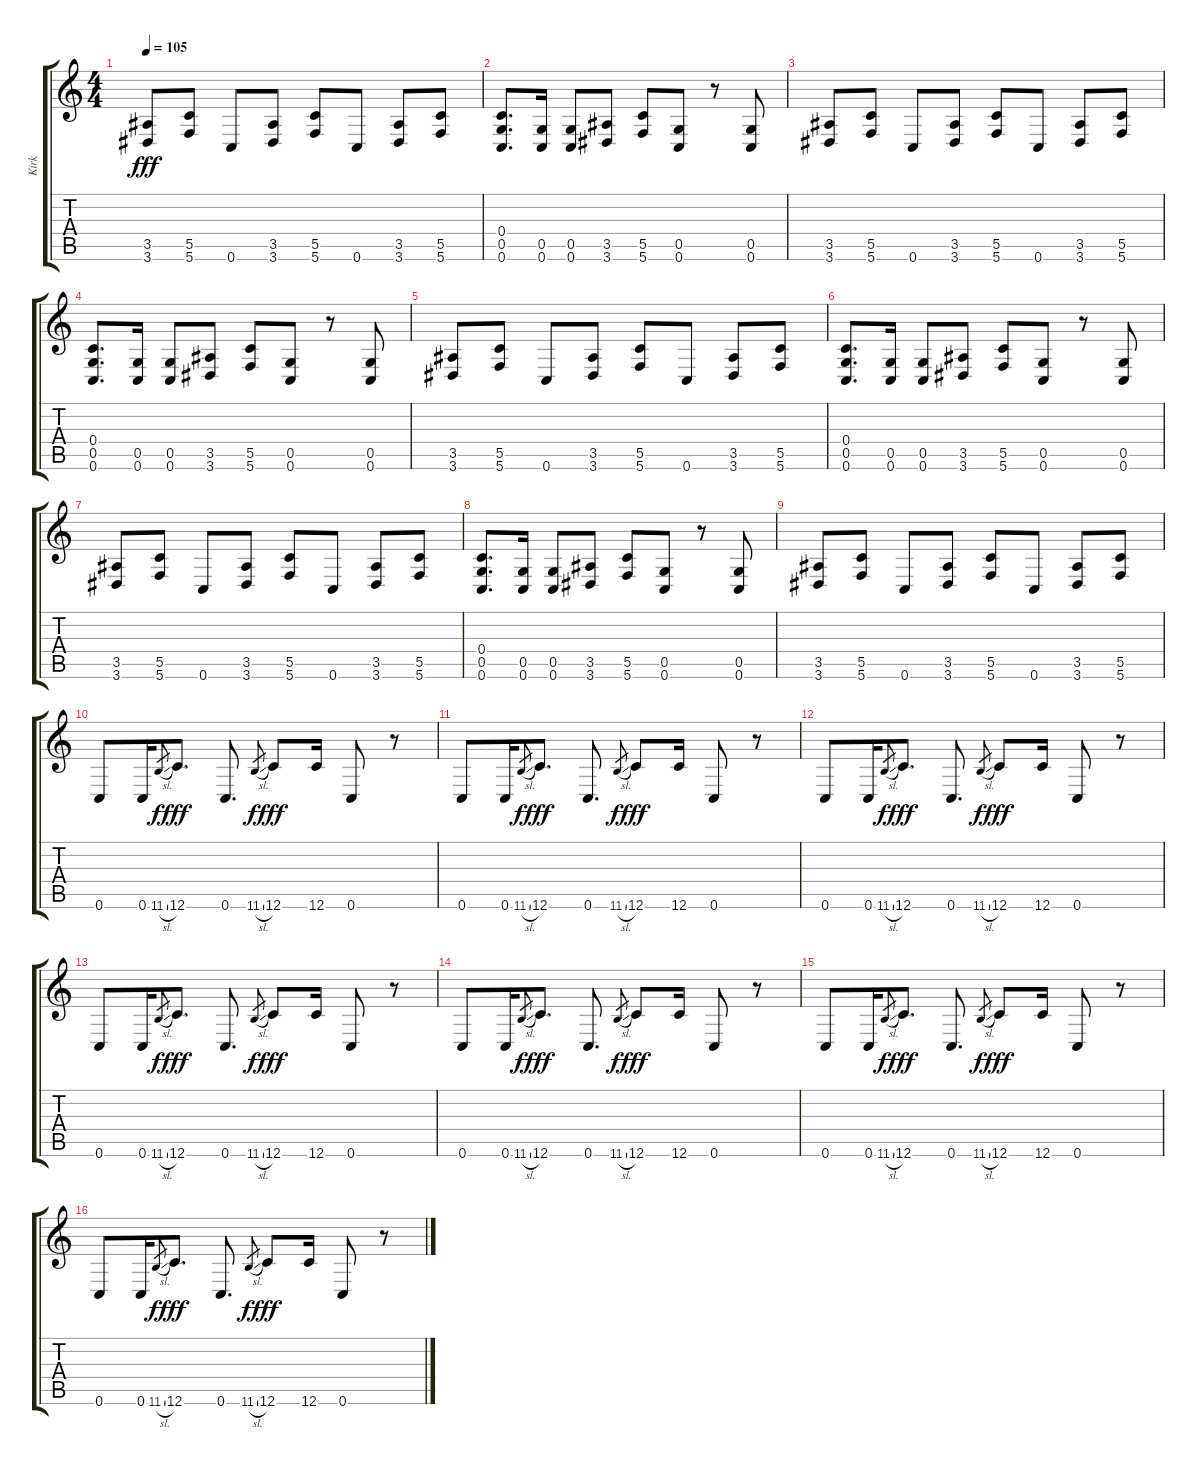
\track ("Kirk" "Kirk") {instrument overdrivenguitar}
\staff {score tabs}
\tuning (D4 A3 F3 C3 G2 C2) {hide}
\ts (4 4)
\tempo 105
\clef g2
\ks c
(3.5 3.6).8{dy fff} (5.5 5.6).8 0.6.8 (3.5 3.6).8 (5.5 5.6).8 0.6.8 (3.5 3.6).8 (5.5 5.6).8 |
(0.4 0.5 0.6).8{d} (0.5 0.6).16 (0.5 0.6).8 (3.5 3.6).8 (5.5 5.6).8 (0.5 0.6).8 r.8 (0.5 0.6).8 |
(3.5 3.6).8 (5.5 5.6).8 0.6.8 (3.5 3.6).8 (5.5 5.6).8 0.6.8 (3.5 3.6).8 (5.5 5.6).8 |
(0.4 0.5 0.6).8{d} (0.5 0.6).16 (0.5 0.6).8 (3.5 3.6).8 (5.5 5.6).8 (0.5 0.6).8 r.8 (0.5 0.6).8 |
(3.5 3.6).8 (5.5 5.6).8 0.6.8 (3.5 3.6).8 (5.5 5.6).8 0.6.8 (3.5 3.6).8 (5.5 5.6).8 |
(0.4 0.5 0.6).8{d} (0.5 0.6).16 (0.5 0.6).8 (3.5 3.6).8 (5.5 5.6).8 (0.5 0.6).8 r.8 (0.5 0.6).8 |
(3.5 3.6).8 (5.5 5.6).8 0.6.8 (3.5 3.6).8 (5.5 5.6).8 0.6.8 (3.5 3.6).8 (5.5 5.6).8 |
(0.4 0.5 0.6).8{d} (0.5 0.6).16 (0.5 0.6).8 (3.5 3.6).8 (5.5 5.6).8 (0.5 0.6).8 r.8 (0.5 0.6).8 |
(3.5 3.6).8 (5.5 5.6).8 0.6.8 (3.5 3.6).8 (5.5 5.6).8 0.6.8 (3.5 3.6).8 (5.5 5.6).8 |
0.6.8 0.6.16 11.6{sl}.8{gr dy f} 12.6.8{d dy fff} 0.6.8{d} 11.6{sl}.8{gr dy f} 12.6.8{dy fff} 12.6.16 0.6.8 r.8 |
0.6.8 0.6.16 11.6{sl}.8{gr dy f} 12.6.8{d dy fff} 0.6.8{d} 11.6{sl}.8{gr dy f} 12.6.8{dy fff} 12.6.16 0.6.8 r.8 |
0.6.8 0.6.16 11.6{sl}.8{gr dy f} 12.6.8{d dy fff} 0.6.8{d} 11.6{sl}.8{gr dy f} 12.6.8{dy fff} 12.6.16 0.6.8 r.8 |
0.6.8 0.6.16 11.6{sl}.8{gr dy f} 12.6.8{d dy fff} 0.6.8{d} 11.6{sl}.8{gr dy f} 12.6.8{dy fff} 12.6.16 0.6.8 r.8 |
0.6.8 0.6.16 11.6{sl}.8{gr dy f} 12.6.8{d dy fff} 0.6.8{d} 11.6{sl}.8{gr dy f} 12.6.8{dy fff} 12.6.16 0.6.8 r.8 |
0.6.8 0.6.16 11.6{sl}.8{gr dy f} 12.6.8{d dy fff} 0.6.8{d} 11.6{sl}.8{gr dy f} 12.6.8{dy fff} 12.6.16 0.6.8 r.8 |
0.6.8 0.6.16 11.6{sl}.8{gr dy f} 12.6.8{d dy fff} 0.6.8{d} 11.6{sl}.8{gr dy f} 12.6.8{dy fff} 12.6.16 0.6.8 r.8
